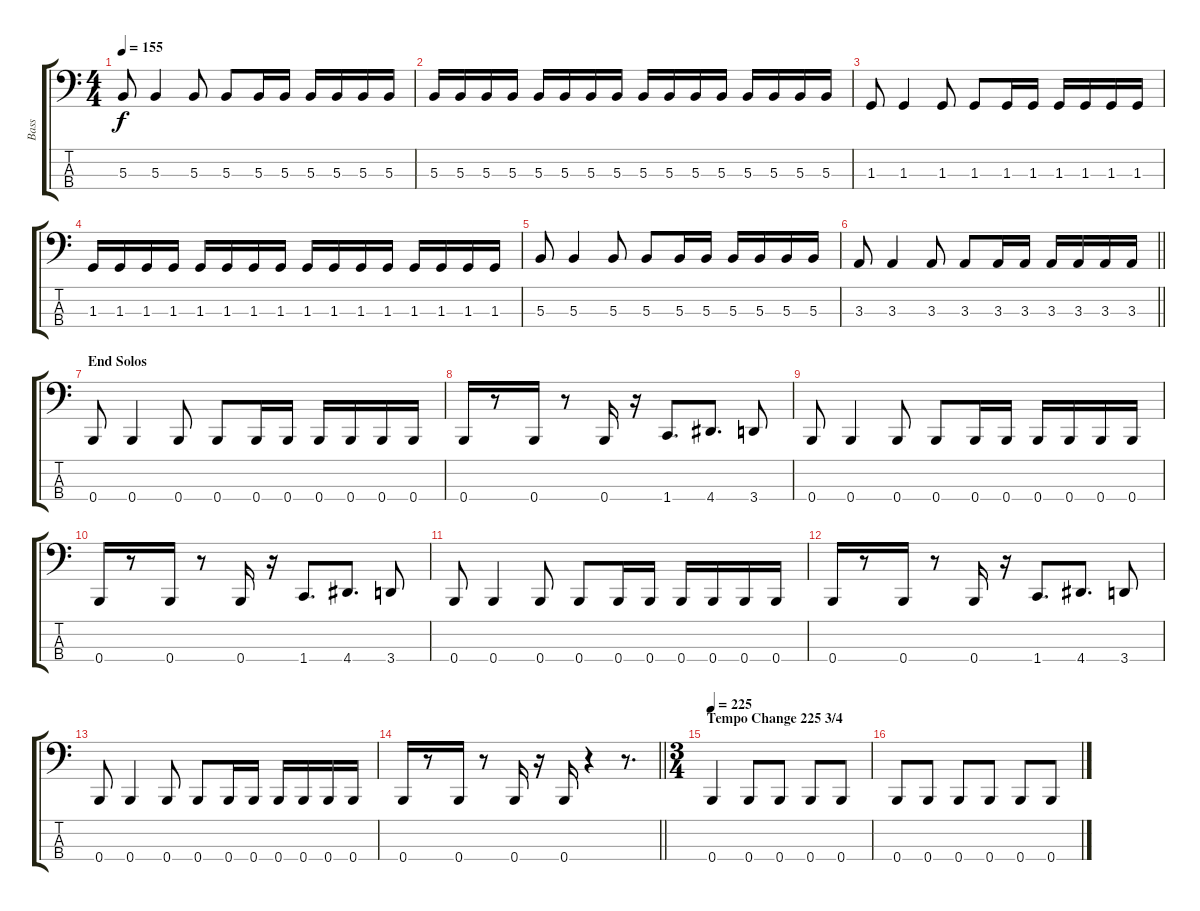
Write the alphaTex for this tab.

\track ("Bass" "Bass") {instrument electricbassfinger}
\staff {score tabs}
\tuning (E2 B1 Gb1 B0) {hide}
\ts (4 4)
\tempo 155
\clef f4
\ks c
5.3.8{dy f} 5.3.4 5.3.8 5.3.8 5.3.16 5.3.16 5.3.16 5.3.16 5.3.16 5.3.16 |
5.3.16 5.3.16 5.3.16 5.3.16 5.3.16 5.3.16 5.3.16 5.3.16 5.3.16 5.3.16 5.3.16 5.3.16 5.3.16 5.3.16 5.3.16 5.3.16 |
1.3.8 1.3.4 1.3.8 1.3.8 1.3.16 1.3.16 1.3.16 1.3.16 1.3.16 1.3.16 |
1.3.16 1.3.16 1.3.16 1.3.16 1.3.16 1.3.16 1.3.16 1.3.16 1.3.16 1.3.16 1.3.16 1.3.16 1.3.16 1.3.16 1.3.16 1.3.16 |
5.3.8 5.3.4 5.3.8 5.3.8 5.3.16 5.3.16 5.3.16 5.3.16 5.3.16 5.3.16 |
\barLineRight lightlight
3.3.8 3.3.4 3.3.8 3.3.8 3.3.16 3.3.16 3.3.16 3.3.16 3.3.16 3.3.16 |
\section ("" "End Solos")
0.4.8 0.4.4 0.4.8 0.4.8 0.4.16 0.4.16 0.4.16 0.4.16 0.4.16 0.4.16 |
0.4.16 r.8 0.4.16 r.8 0.4.16 r.16 1.4.8{d} 4.4.8{d} 3.4.8 |
0.4.8 0.4.4 0.4.8 0.4.8 0.4.16 0.4.16 0.4.16 0.4.16 0.4.16 0.4.16 |
0.4.16 r.8 0.4.16 r.8 0.4.16 r.16 1.4.8{d} 4.4.8{d} 3.4.8 |
0.4.8 0.4.4 0.4.8 0.4.8 0.4.16 0.4.16 0.4.16 0.4.16 0.4.16 0.4.16 |
0.4.16 r.8 0.4.16 r.8 0.4.16 r.16 1.4.8{d} 4.4.8{d} 3.4.8 |
0.4.8 0.4.4 0.4.8 0.4.8 0.4.16 0.4.16 0.4.16 0.4.16 0.4.16 0.4.16 |
\barLineRight lightlight
0.4.16 r.8 0.4.16 r.8 0.4.16 r.16 0.4.16 r.4 r.8{d} |
\ts (3 4)
\section ("" "Tempo Change 225 3/4")
\tempo 225
0.4.4 0.4.8 0.4.8 0.4.8 0.4.8 |
0.4.8 0.4.8 0.4.8 0.4.8 0.4.8 0.4.8
